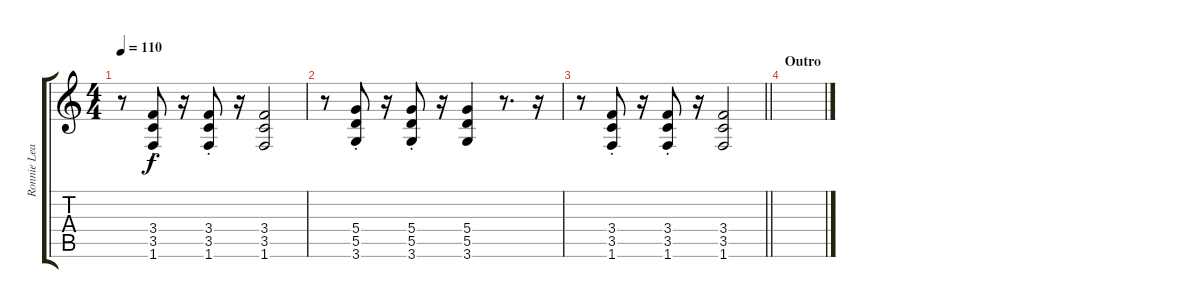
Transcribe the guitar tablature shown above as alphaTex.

\track ("Ronnie Lead" "Ronnie Lea") {instrument distortionguitar}
\staff {score tabs}
\tuning (E4 B3 G3 D3 A2 E2) {hide}
\ts (4 4)
\tempo 110
\clef g2
\ks c
r.8{dy f} (3.4{st} 3.5{st} 1.6{st}).8 r.16 (3.4{st} 3.5{st} 1.6{st}).8 r.16 (3.4 3.5 1.6).2 |
r.8 (5.4{st} 5.5{st} 3.6{st}).8 r.16 (5.4{st} 5.5{st} 3.6{st}).8 r.16 (5.4 5.5 3.6).4 r.8{d} r.16 |
\barLineRight lightlight
r.8 (3.4{st} 3.5{st} 1.6{st}).8 r.16 (3.4{st} 3.5{st} 1.6{st}).8 r.16 (3.4 3.5 1.6).2 |
\section ("" "Outro")
